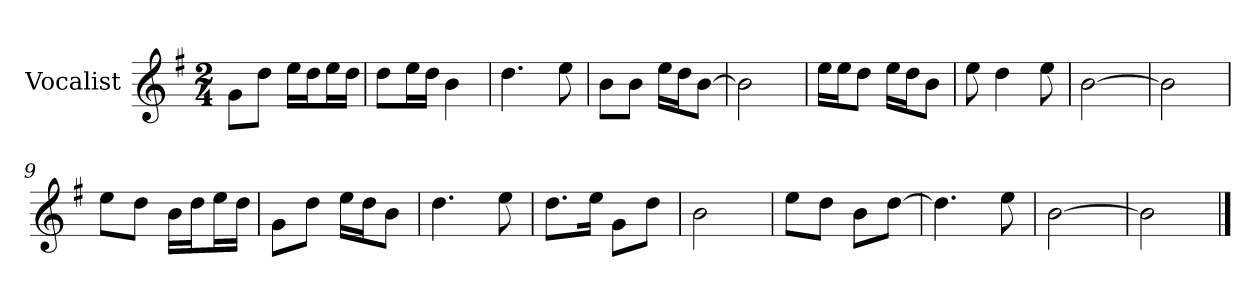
**kern
*part1
*staff1
*I"Vocalist
*k[f#]
*G:
*M2/4
=
8gL
8ddJ
16eeLL
16ddJ
16eeL
16ddJJ
=1
8ddL
16eeL
16ddJJ
4b
=2
4.dd
8ee
=3
8bL
8bJ
16eeLL
16ddJ
[8bJ
=4
2b]
=5
16eeLL
16eeJ
8ddJ
16eeLL
16ddJ
8bJ
=6
8ee
4dd
8ee
=7
[2b
=8
2b]
=9
8eeL
8ddJ
16bLL
16ddJ
16eeL
16ddJJ
=10
8gL
8ddJ
16eeLL
16ddJ
8bJ
=11
4.dd
8ee
=12
8.ddL
16eeJk
8gL
8ddJ
=13
2b
=14
8eeL
8ddJ
8bL
[8ddJ
=15
4.dd]
8ee
=16
[2b
=17
2b]
==
*-
